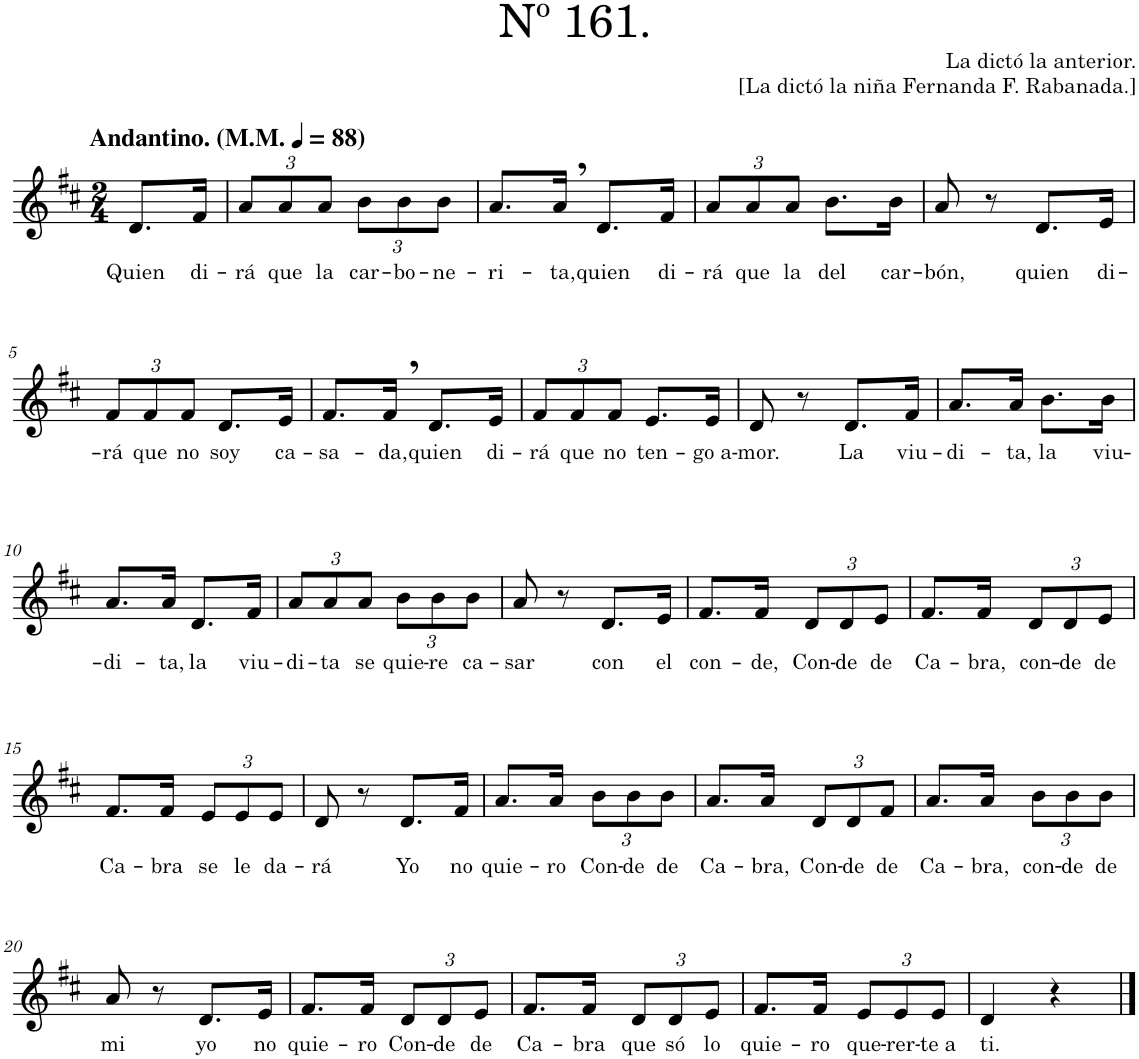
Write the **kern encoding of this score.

**kern	**text
*part1	*part1
*staff1	*staff1
*I"Piano	*
*I'Pno.	*
*clefG2	*
*k[f#c#]	*
*M2/4	*
*MM88	*
=	=
!LO:TX:a:B:t=Andantino. (M.M.	!
!LO:TX:a:B:t=)	!
!	!LO:LY:b
8.d/L	Quien
!	!LO:LY:b
16f#/Jk	di-
=1	=1
*Xbrackettup	*
!	!LO:LY:b
12a/L	-rá
!	!LO:LY:b
12a/	que
!	!LO:LY:b
12a/J	la
!	!LO:LY:b
12b\L	car-
!	!LO:LY:b
12b\	-bo-
!	!LO:LY:b
12b\J	-ne-
=2	=2
!	!LO:LY:b
8.a/L	-ri-
!	!LO:LY:b
16a,/Jk	-ta,
!	!LO:LY:b
8.d/L	quien
!	!LO:LY:b
16f#/Jk	di-
=3	=3
!	!LO:LY:b
12a/L	-rá
!	!LO:LY:b
12a/	que
!	!LO:LY:b
12a/J	la
!	!LO:LY:b
8.b\L	del
!	!LO:LY:b
16b\Jk	car-
=4	=4
!	!LO:LY:b
8a/	-bón,
8r	.
!	!LO:LY:b
8.d/L	quien
!	!LO:LY:b
16e/Jk	di-
!!LO:LB:g=z
=5	=5
!	!LO:LY:b
12f#/L	-rá
!	!LO:LY:b
12f#/	que
!	!LO:LY:b
12f#/J	no
!	!LO:LY:b
8.d/L	soy
!	!LO:LY:b
16e/Jk	ca-
=6	=6
!	!LO:LY:b
8.f#/L	-sa-
!	!LO:LY:b
16f#,/Jk	-da,
!	!LO:LY:b
8.d/L	quien
!	!LO:LY:b
16e/Jk	di-
=7	=7
!	!LO:LY:b
12f#/L	-rá
!	!LO:LY:b
12f#/	que
!	!LO:LY:b
12f#/J	no
!	!LO:LY:b
8.e/L	ten-
!	!LO:LY:b
16e/Jk	-go a-
=8	=8
!	!LO:LY:b
8d/	-mor.
8r	.
!	!LO:LY:b
8.d/L	La
!	!LO:LY:b
16f#/Jk	viu-
=9	=9
!	!LO:LY:b
8.a/L	-di-
!	!LO:LY:b
16a/Jk	-ta,
!	!LO:LY:b
8.b\L	la
!	!LO:LY:b
16b\Jk	viu-
!!LO:LB:g=z
=10	=10
!	!LO:LY:b
8.a/L	-di-
!	!LO:LY:b
16a/Jk	-ta,
!	!LO:LY:b
8.d/L	la
!	!LO:LY:b
16f#/Jk	viu-
=11	=11
!	!LO:LY:b
12a/L	-di-
!	!LO:LY:b
12a/	-ta
!	!LO:LY:b
12a/J	se
!	!LO:LY:b
12b\L	quie-
!	!LO:LY:b
12b\	-re
!	!LO:LY:b
12b\J	ca-
=12	=12
!	!LO:LY:b
8a/	-sar
8r	.
!	!LO:LY:b
8.d/L	con
!	!LO:LY:b
16e/Jk	el
=13	=13
!	!LO:LY:b
8.f#/L	con-
!	!LO:LY:b
16f#/Jk	-de,
!	!LO:LY:b
12d/L	Con-
!	!LO:LY:b
12d/	-de
!	!LO:LY:b
12e/J	de
=14	=14
!	!LO:LY:b
8.f#/L	Ca-
!	!LO:LY:b
16f#/Jk	-bra,
!	!LO:LY:b
12d/L	con-
!	!LO:LY:b
12d/	-de
!	!LO:LY:b
12e/J	de
!!LO:LB:g=z
=15	=15
!	!LO:LY:b
8.f#/L	Ca-
!	!LO:LY:b
16f#/Jk	-bra
!	!LO:LY:b
12e/L	se
!	!LO:LY:b
12e/	le
!	!LO:LY:b
12e/J	da-
=16	=16
!	!LO:LY:b
8d/	-rá
8r	.
!	!LO:LY:b
8.d/L	Yo
!	!LO:LY:b
16f#/Jk	no
=17	=17
!	!LO:LY:b
8.a/L	quie-
!	!LO:LY:b
16a/Jk	-ro
!	!LO:LY:b
12b\L	Con-
!	!LO:LY:b
12b\	-de
!	!LO:LY:b
12b\J	de
=18	=18
!	!LO:LY:b
8.a/L	Ca-
!	!LO:LY:b
16a/Jk	-bra,
!	!LO:LY:b
12d/L	Con-
!	!LO:LY:b
12d/	-de
!	!LO:LY:b
12f#/J	de
=19	=19
!	!LO:LY:b
8.a/L	Ca-
!	!LO:LY:b
16a/Jk	-bra,
!	!LO:LY:b
12b\L	con-
!	!LO:LY:b
12b\	-de
!	!LO:LY:b
12b\J	de
!!LO:LB:g=z
=20	=20
!	!LO:LY:b
8a/	mi
8r	.
!	!LO:LY:b
8.d/L	yo
!	!LO:LY:b
16e/Jk	no
=21	=21
!	!LO:LY:b
8.f#/L	quie-
!	!LO:LY:b
16f#/Jk	-ro
!	!LO:LY:b
12d/L	Con-
!	!LO:LY:b
12d/	-de
!	!LO:LY:b
12e/J	de
=22	=22
!	!LO:LY:b
8.f#/L	Ca-
!	!LO:LY:b
16f#/Jk	-bra
!	!LO:LY:b
12d/L	que
!	!LO:LY:b
12d/	só
!	!LO:LY:b
12e/J	lo
=23	=23
!	!LO:LY:b
8.f#/L	quie-
!	!LO:LY:b
16f#/Jk	-ro
!	!LO:LY:b
12e/L	que-
!	!LO:LY:b
12e/	-rer-
!	!LO:LY:b
12e/J	-te a
=24	=24
!	!LO:LY:b
4d/	ti.
4r	.
==	==
*-	*-
